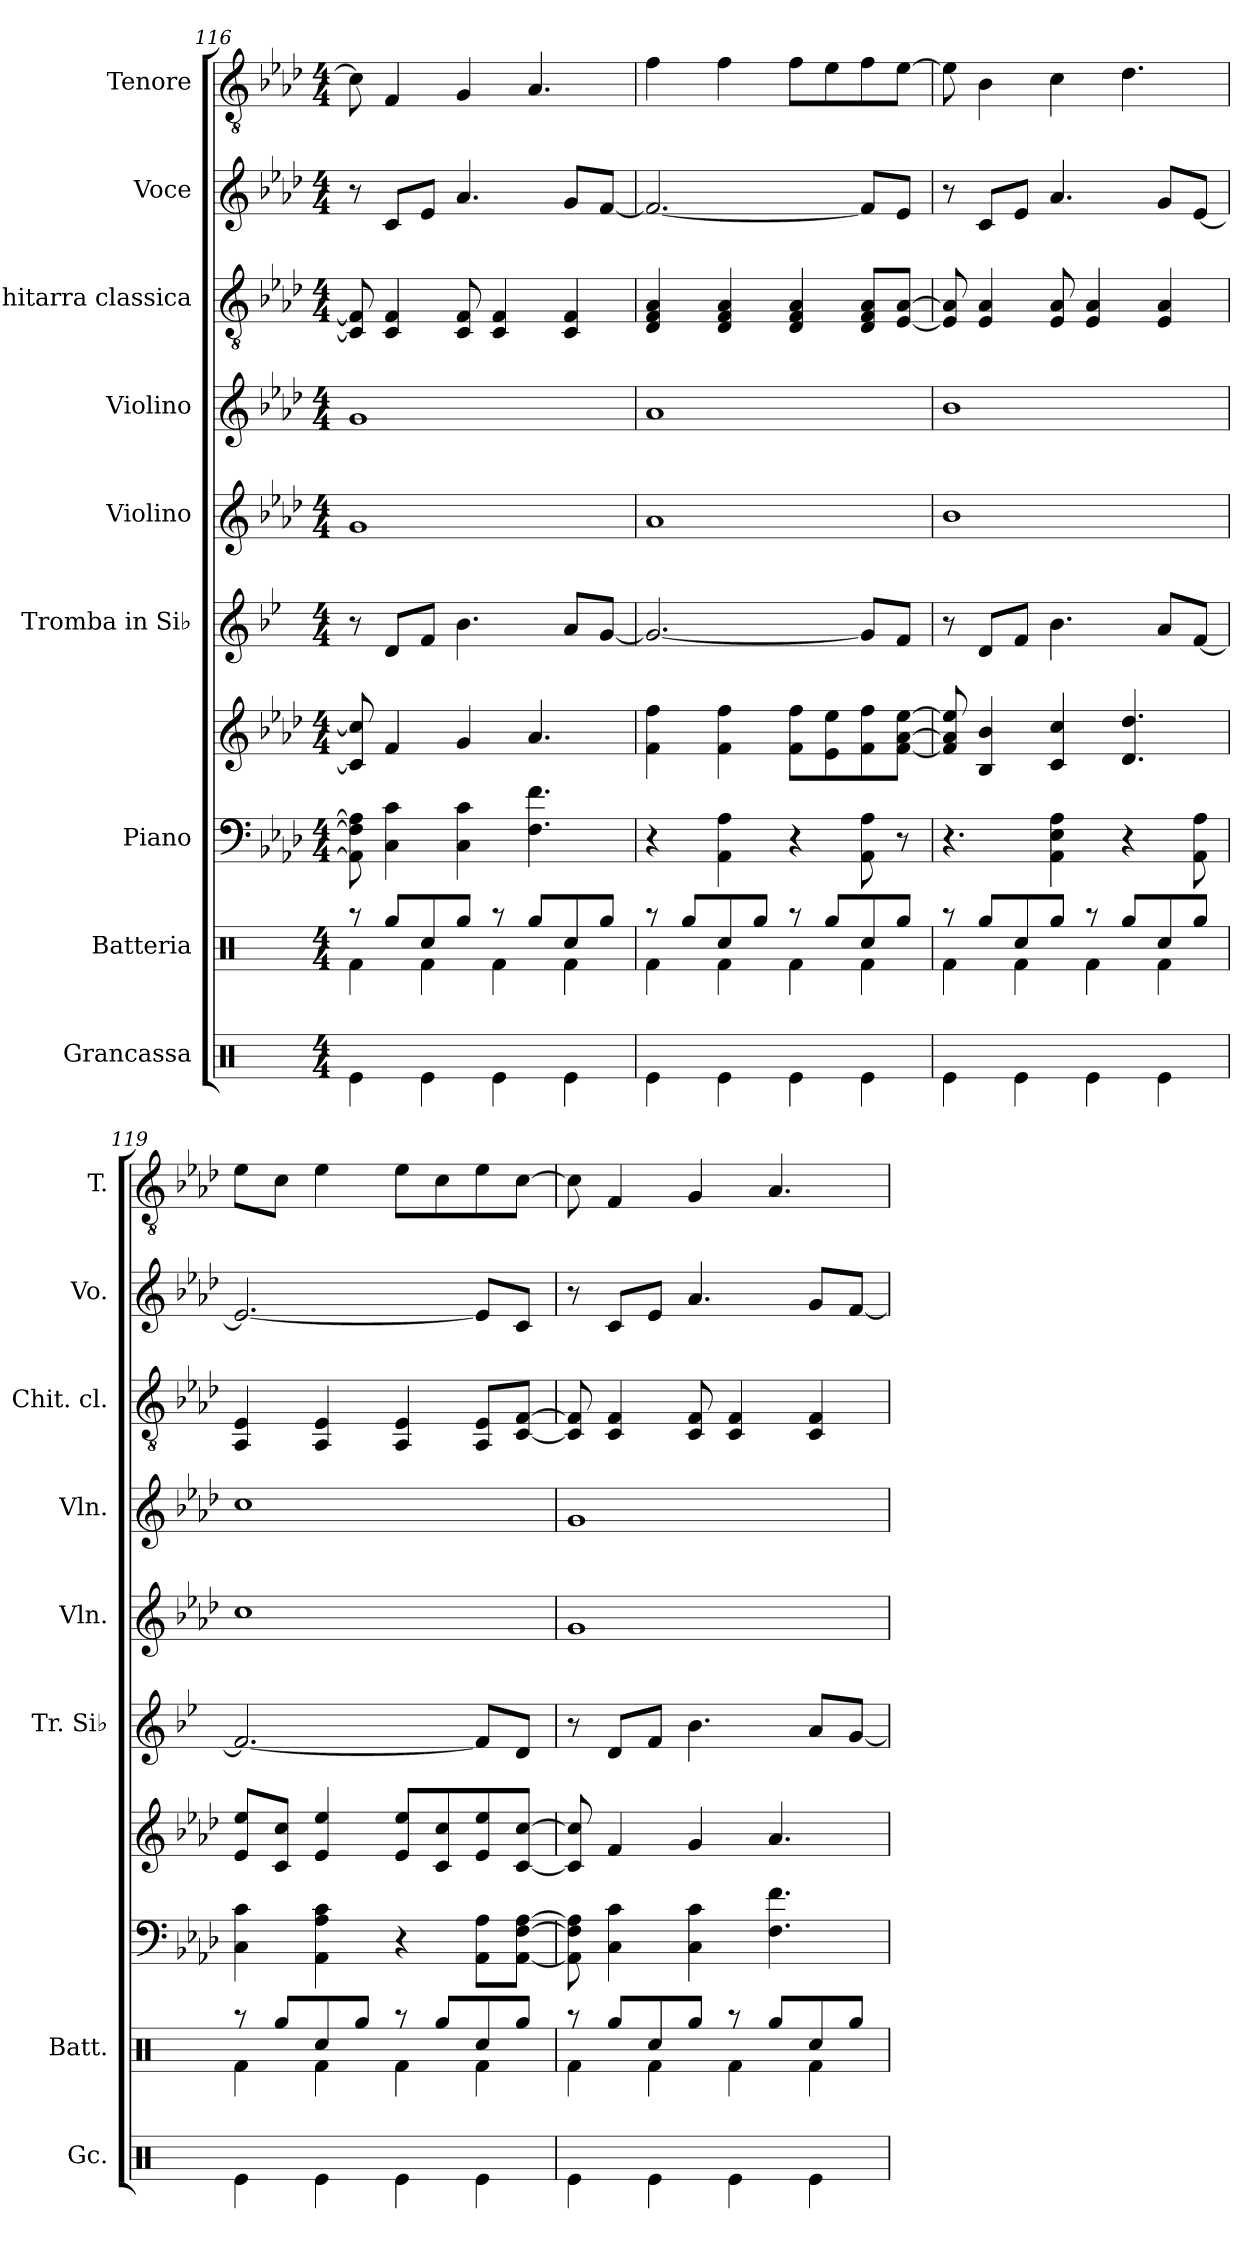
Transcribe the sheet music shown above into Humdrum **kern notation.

**kern	**kern	**kern	**kern	**kern	**kern	**kern	**kern	**kern	**kern
*part9	*part8	*part7	*part7	*part6	*part5	*part4	*part3	*part2	*part1
*staff10	*staff9	*staff8	*staff7	*staff6	*staff5	*staff4	*staff3	*staff2	*staff1
*I"Grancassa	*I"Batteria	*I"Piano	*	*I"Tromba in Si♭	*I"Violino	*I"Violino	*I"Chitarra classica	*I"Voce	*I"Tenore
*I'Gc.	*I'Batt.	*	*	*I'Tr. Si♭	*I'Vln.	*I'Vln.	*I'Chit. cl.	*I'Vo.	*I'T.
!!LO:PB:g=z
*clefX	*clefX	*clefF4	*clefG2	*clefG2	*clefG2	*clefG2	*clefGv2	*clefG2	*clefGv2
*	*	*	*	*ITrd1c2	*	*	*	*	*
*k[]	*k[]	*k[b-e-a-d-]	*k[b-e-a-d-]	*k[b-e-a-d-]	*k[b-e-a-d-]	*k[b-e-a-d-]	*k[b-e-a-d-]	*k[b-e-a-d-]	*k[b-e-a-d-]
*M4/4	*M4/4	*M4/4	*M4/4	*M4/4	*M4/4	*M4/4	*M4/4	*M4/4	*M4/4
=116	=116	=116	=116	=116	=116	=116	=116	=116	=116
*	*^	*	*	*	*	*	*	*	*
4Re\	8r	4Rf\	8AA-\] 8F\] 8A-\]	8c/] 8cc/]	8r	1g	1g	8C/] 8F/]	8r	8c\]
.	8Rgg/L	.	4C\ 4c\	4f/	8c/L	.	.	4C/ 4F/	8c/L	4F/
4Re\	8Rcc/	4Rf\	.	.	8e-/J	.	.	.	8e-/J	.
.	8Rgg/J	.	4C\ 4c\	4g/	4.a-\	.	.	8C/ 8F/	4.a-/	4G/
4Re\	8r	4Rf\	.	.	.	.	.	4C/ 4F/	.	.
.	8Rgg/L	.	4.F\ 4.f\	4.a-/	.	.	.	.	.	4.A-/
4Re\	8Rcc/	4Rf\	.	.	8g/L	.	.	4C/ 4F/	8g/L	.
.	8Rgg/J	.	.	.	[8f/J	.	.	.	[8f/J	.
=117	=117	=117	=117	=117	=117	=117	=117	=117	=117	=117
4Re\	8r	4Rf\	4r	4f\ 4ff\	2.f/_	1a-	1a-	4D-/ 4F/ 4A-/	2.f/_	4f\
.	8Rgg/L	.	.	.	.	.	.	.	.	.
4Re\	8Rcc/	4Rf\	4AA-\ 4A-\	4f\ 4ff\	.	.	.	4D-/ 4F/ 4A-/	.	4f\
.	8Rgg/J	.	.	.	.	.	.	.	.	.
4Re\	8r	4Rf\	4r	8f\ 8ff\L	.	.	.	4D-/ 4F/ 4A-/	.	8f\L
.	8Rgg/L	.	.	8e-\ 8ee-\	.	.	.	.	.	8e-\
4Re\	8Rcc/	4Rf\	8AA-\ 8A-\	8f\ 8ff\	8f/L]	.	.	8D-/ 8F/ 8A-/L	8f/L]	8f\
.	8Rgg/J	.	8r	[8f\ [8a-\ [8ee-\J	8e-/J	.	.	[8E-/ [8A-/J	8e-/J	[8e-\J
=118	=118	=118	=118	=118	=118	=118	=118	=118	=118	=118
4Re\	8r	4Rf\	4.r	8f/] 8a-/] 8ee-/]	8r	1b-	1b-	8E-/] 8A-/]	8r	8e-\]
.	8Rgg/L	.	.	4B-/ 4b-/	8c/L	.	.	4E-/ 4A-/	8c/L	4B-\
4Re\	8Rcc/	4Rf\	.	.	8e-/J	.	.	.	8e-/J	.
.	8Rgg/J	.	4AA-\ 4E-\ 4A-\	4c/ 4cc/	4.a-\	.	.	8E-/ 8A-/	4.a-/	4c\
4Re\	8r	4Rf\	.	.	.	.	.	4E-/ 4A-/	.	.
.	8Rgg/L	.	4r	4.d-/ 4.dd-/	.	.	.	.	.	4.d-\
4Re\	8Rcc/	4Rf\	.	.	8g/L	.	.	4E-/ 4A-/	8g/L	.
.	8Rgg/J	.	8AA-\ 8A-\	.	[8e-/J	.	.	.	[8e-/J	.
=119	=119	=119	=119	=119	=119	=119	=119	=119	=119	=119
4Re\	8r	4Rf\	4C\ 4c\	8e-/ 8ee-/L	2.e-/_	1cc	1cc	4AA-/ 4E-/	2.e-/_	8e-\L
.	8Rgg/L	.	.	8c/ 8cc/J	.	.	.	.	.	8c\J
4Re\	8Rcc/	4Rf\	4AA-\ 4A-\ 4c\	4e-/ 4ee-/	.	.	.	4AA-/ 4E-/	.	4e-\
.	8Rgg/J	.	.	.	.	.	.	.	.	.
4Re\	8r	4Rf\	4r	8e-/ 8ee-/L	.	.	.	4AA-/ 4E-/	.	8e-\L
.	8Rgg/L	.	.	8c/ 8cc/	.	.	.	.	.	8c\
4Re\	8Rcc/	4Rf\	8AA-\ 8A-\L	8e-/ 8ee-/	8e-/L]	.	.	8AA-/ 8E-/L	8e-/L]	8e-\
.	8Rgg/J	.	[8AA-\ [8F\ [8A-\J	[8c/ [8cc/J	8c/J	.	.	[8C/ [8F/J	8c/J	[8c\J
!!LO:PB:g=z
=120	=120	=120	=120	=120	=120	=120	=120	=120	=120	=120
4Re\	8r	4Rf\	8AA-\] 8F\] 8A-\]	8c/] 8cc/]	8r	1g	1g	8C/] 8F/]	8r	8c\]
.	8Rgg/L	.	4C\ 4c\	4f/	8c/L	.	.	4C/ 4F/	8c/L	4F/
4Re\	8Rcc/	4Rf\	.	.	8e-/J	.	.	.	8e-/J	.
.	8Rgg/J	.	4C\ 4c\	4g/	4.a-\	.	.	8C/ 8F/	4.a-/	4G/
4Re\	8r	4Rf\	.	.	.	.	.	4C/ 4F/	.	.
.	8Rgg/L	.	4.F\ 4.f\	4.a-/	.	.	.	.	.	4.A-/
4Re\	8Rcc/	4Rf\	.	.	8g/L	.	.	4C/ 4F/	8g/L	.
.	8Rgg/J	.	.	.	[8f/J	.	.	.	[8f/J	.
*	*v	*v	*	*	*	*	*	*	*	*
=	=	=	=	=	=	=	=	=	=
*-	*-	*-	*-	*-	*-	*-	*-	*-	*-
